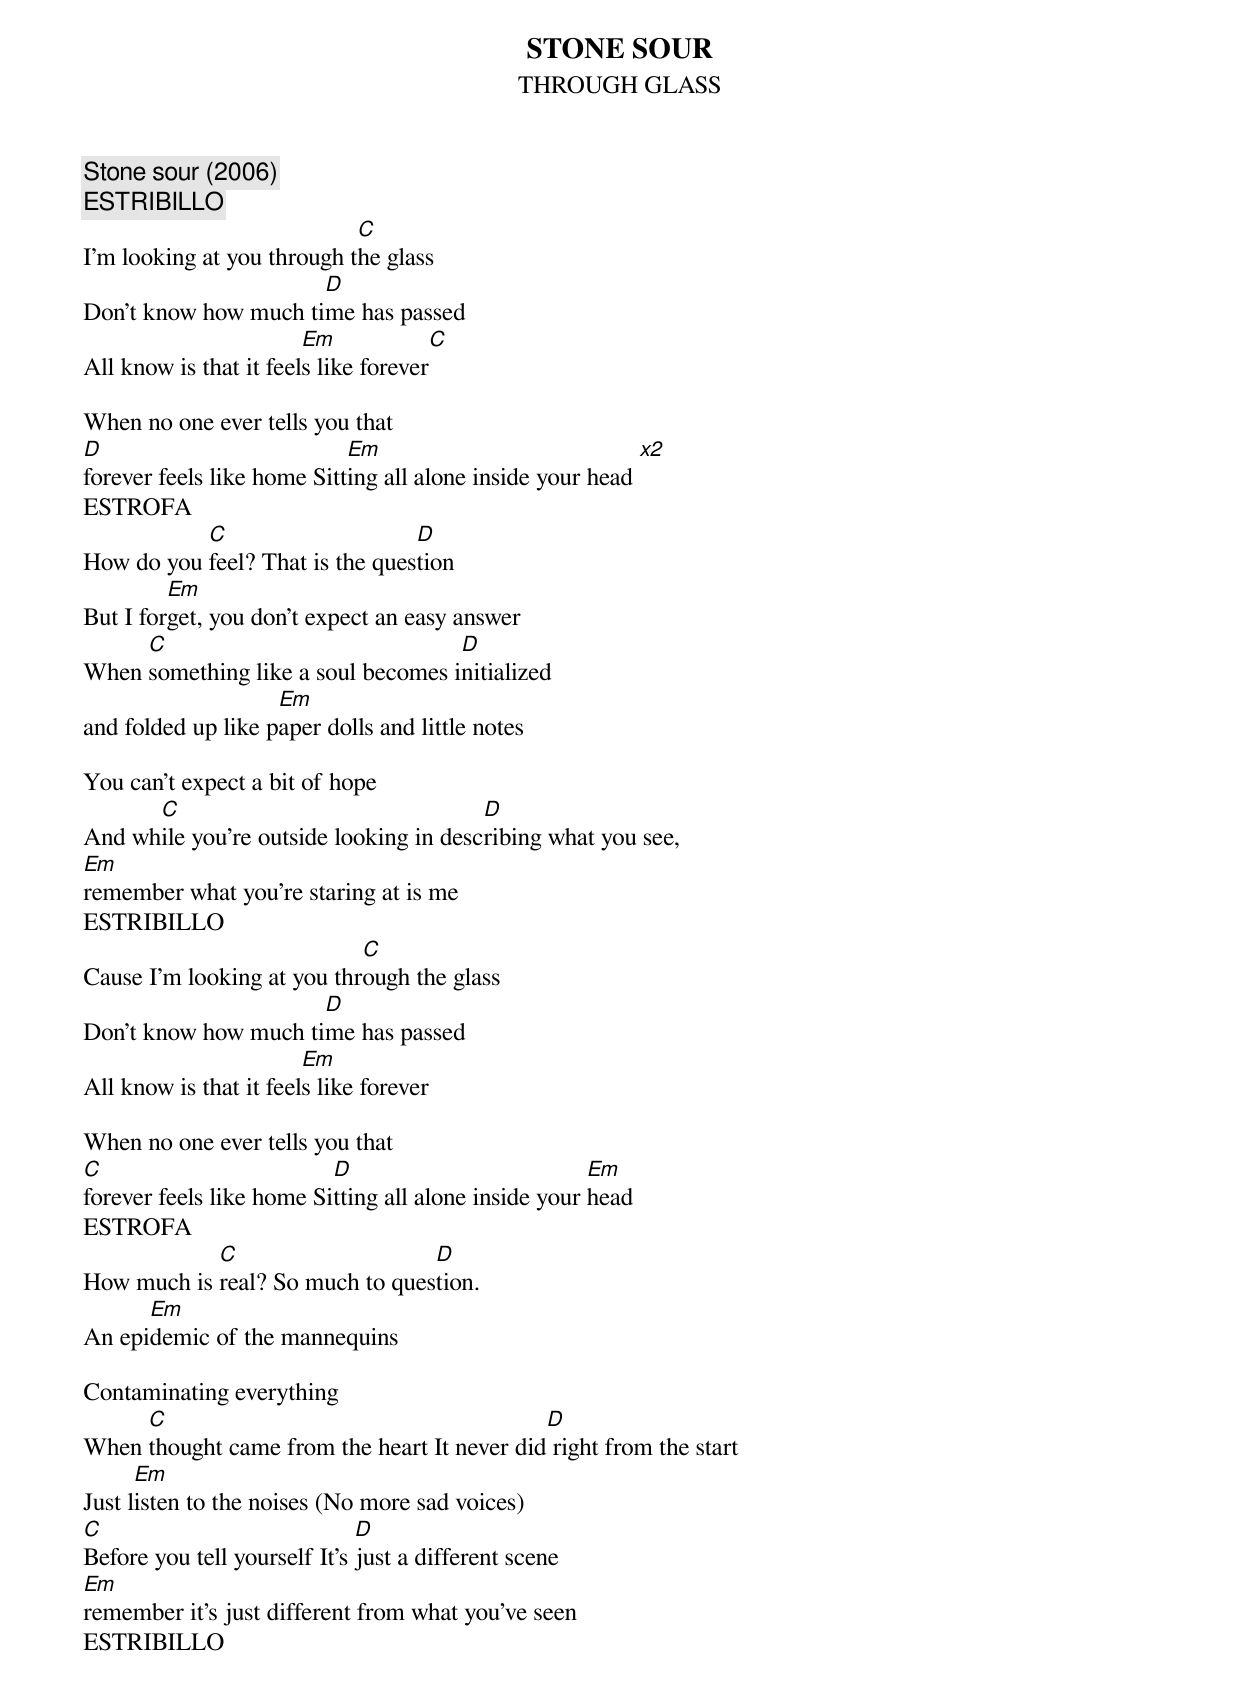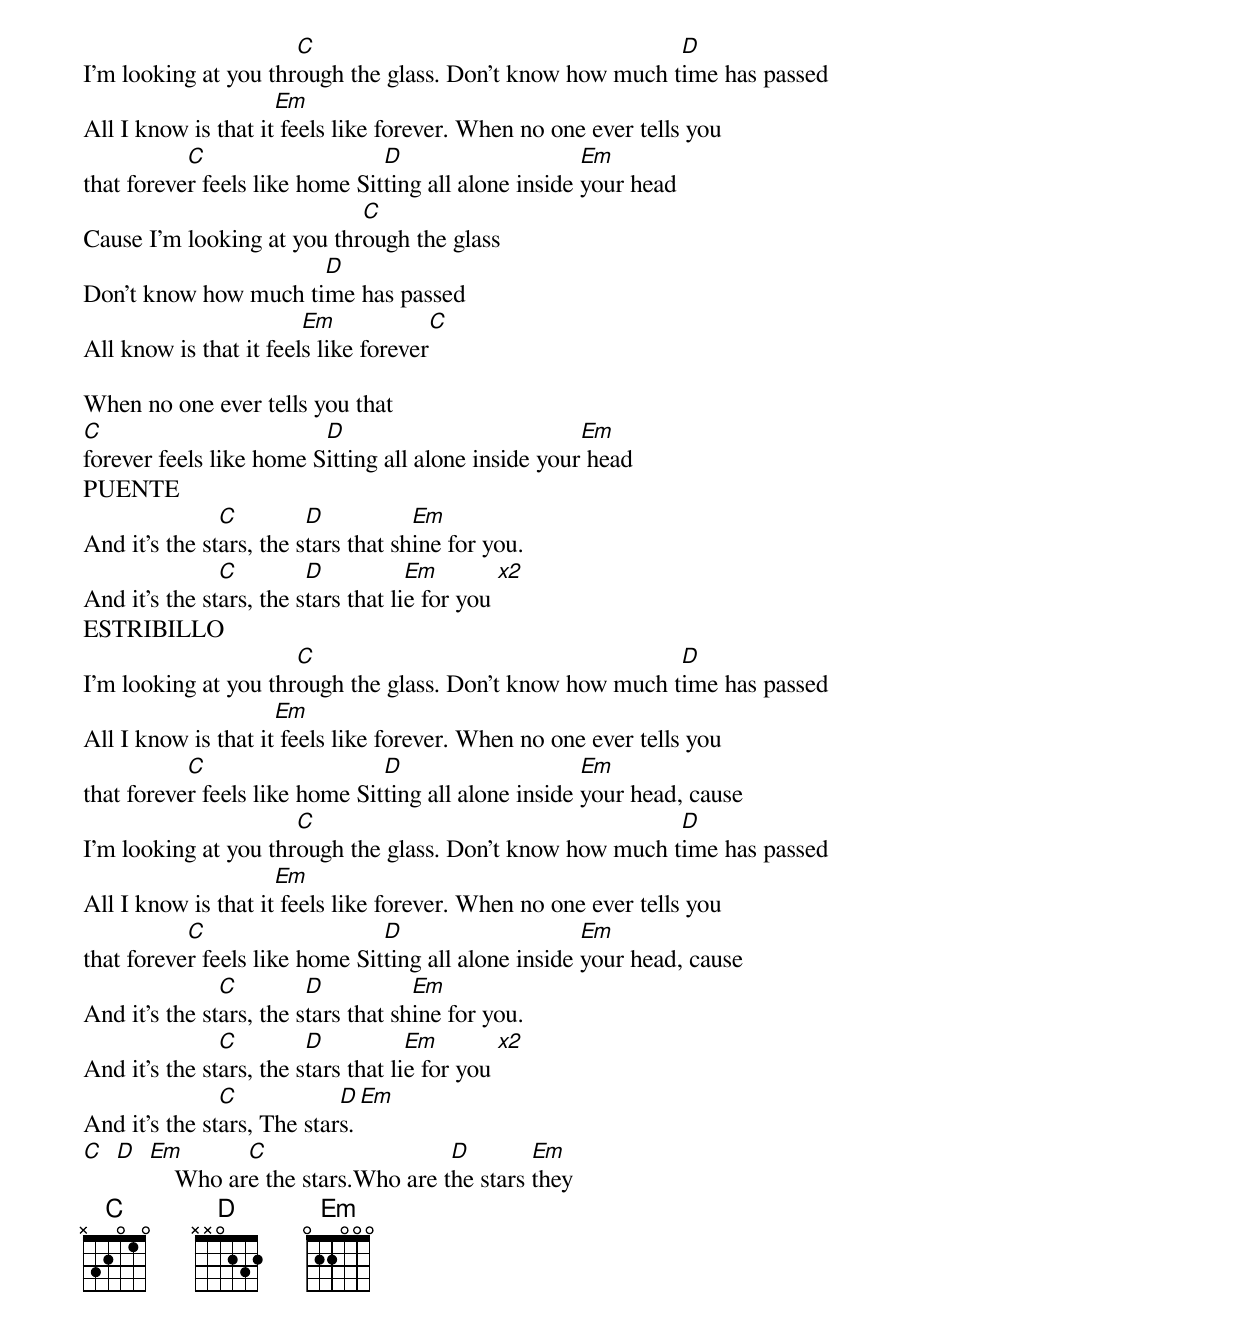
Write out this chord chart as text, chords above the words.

STONE SOUR
THROUGH GLASS
Stone sour (2006)
ESTRIBILLO
                            C
I'm looking at you through the glass
                      D
Don't know how much time has passed
			Em			C
All know is that it feels like forever

When no one ever tells you that
D                           Em
forever feels like home Sitting all alone inside your head [x2]
ESTROFA
           C                     D
How do you feel? That is the question
         Em
But I forget, you don't expect an easy answer
     C                              D
When something like a soul becomes initialized
                    Em
and folded up like paper dolls and little notes

You can't expect a bit of hope
      C				        D
And while you're outside looking in describing what you see,
Em
remember what you're staring at is me
ESTRIBILLO
                            C
Cause I'm looking at you through the glass
                      D
Don't know how much time has passed
			Em
All know is that it feels like forever

When no one ever tells you that
C                         D                           Em
forever feels like home Sitting all alone inside your head
ESTROFA
            C                    D
How much is real? So much to question.
      Em
An epidemic of the mannequins

Contaminating everything
     C					     D
When thought came from the heart It never did right from the start
      Em
Just listen to the noises (No more sad voices)
C                             D
Before you tell yourself It's just a different scene
Em
remember it's just different from what you've seen
ESTRIBILLO
                      C                                    D
I'm looking at you through the glass. Don't know how much time has passed
                     Em
All I know is that it feels like forever. When no one ever tells you
           C                    D                     Em
that forever feels like home Sitting all alone inside your head
                            C
Cause I'm looking at you through the glass
                      D
Don't know how much time has passed
			Em			C
All know is that it feels like forever

When no one ever tells you that
C                        D                           Em
forever feels like home Sitting all alone inside your head
PUENTE
               C         D           Em
And it's the stars, the stars that shine for you.
               C         D           Em
And it's the stars, the stars that lie for you [x2]
ESTRIBILLO
                      C                                    D
I'm looking at you through the glass. Don't know how much time has passed
                     Em
All I know is that it feels like forever. When no one ever tells you
           C                    D                     Em
that forever feels like home Sitting all alone inside your head, cause
                      C                                    D
I'm looking at you through the glass. Don't know how much time has passed
                     Em
All I know is that it feels like forever. When no one ever tells you
           C                    D                     Em
that forever feels like home Sitting all alone inside your head, cause
               C         D           Em
And it's the stars, the stars that shine for you.
               C         D           Em
And it's the stars, the stars that lie for you [x2]
               C            D            Em
And it's the stars, The stars.
C D Em        C                    D        Em
        Who are the stars.Who are the stars they
